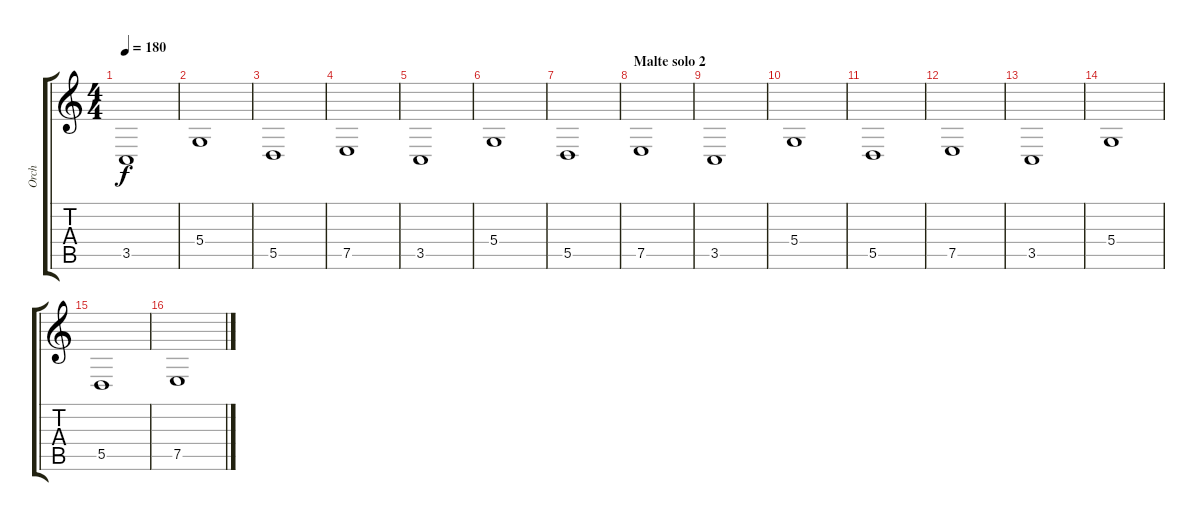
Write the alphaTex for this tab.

\track ("Orch" "Orch") {instrument stringensemble1}
\staff {score tabs}
\tuning (E4 B3 G3 D3 A2 E2) {hide}
\ts (4 4)
\tempo 180
\clef g2
\ks c
3.5.1{dy f} |
5.4.1 |
5.5.1 |
7.5.1 |
3.5.1 |
5.4.1 |
5.5.1 |
\section ("" "Malte solo 2")
7.5.1 |
3.5.1 |
5.4.1 |
5.5.1 |
7.5.1 |
3.5.1 |
5.4.1 |
5.5.1 |
7.5.1
